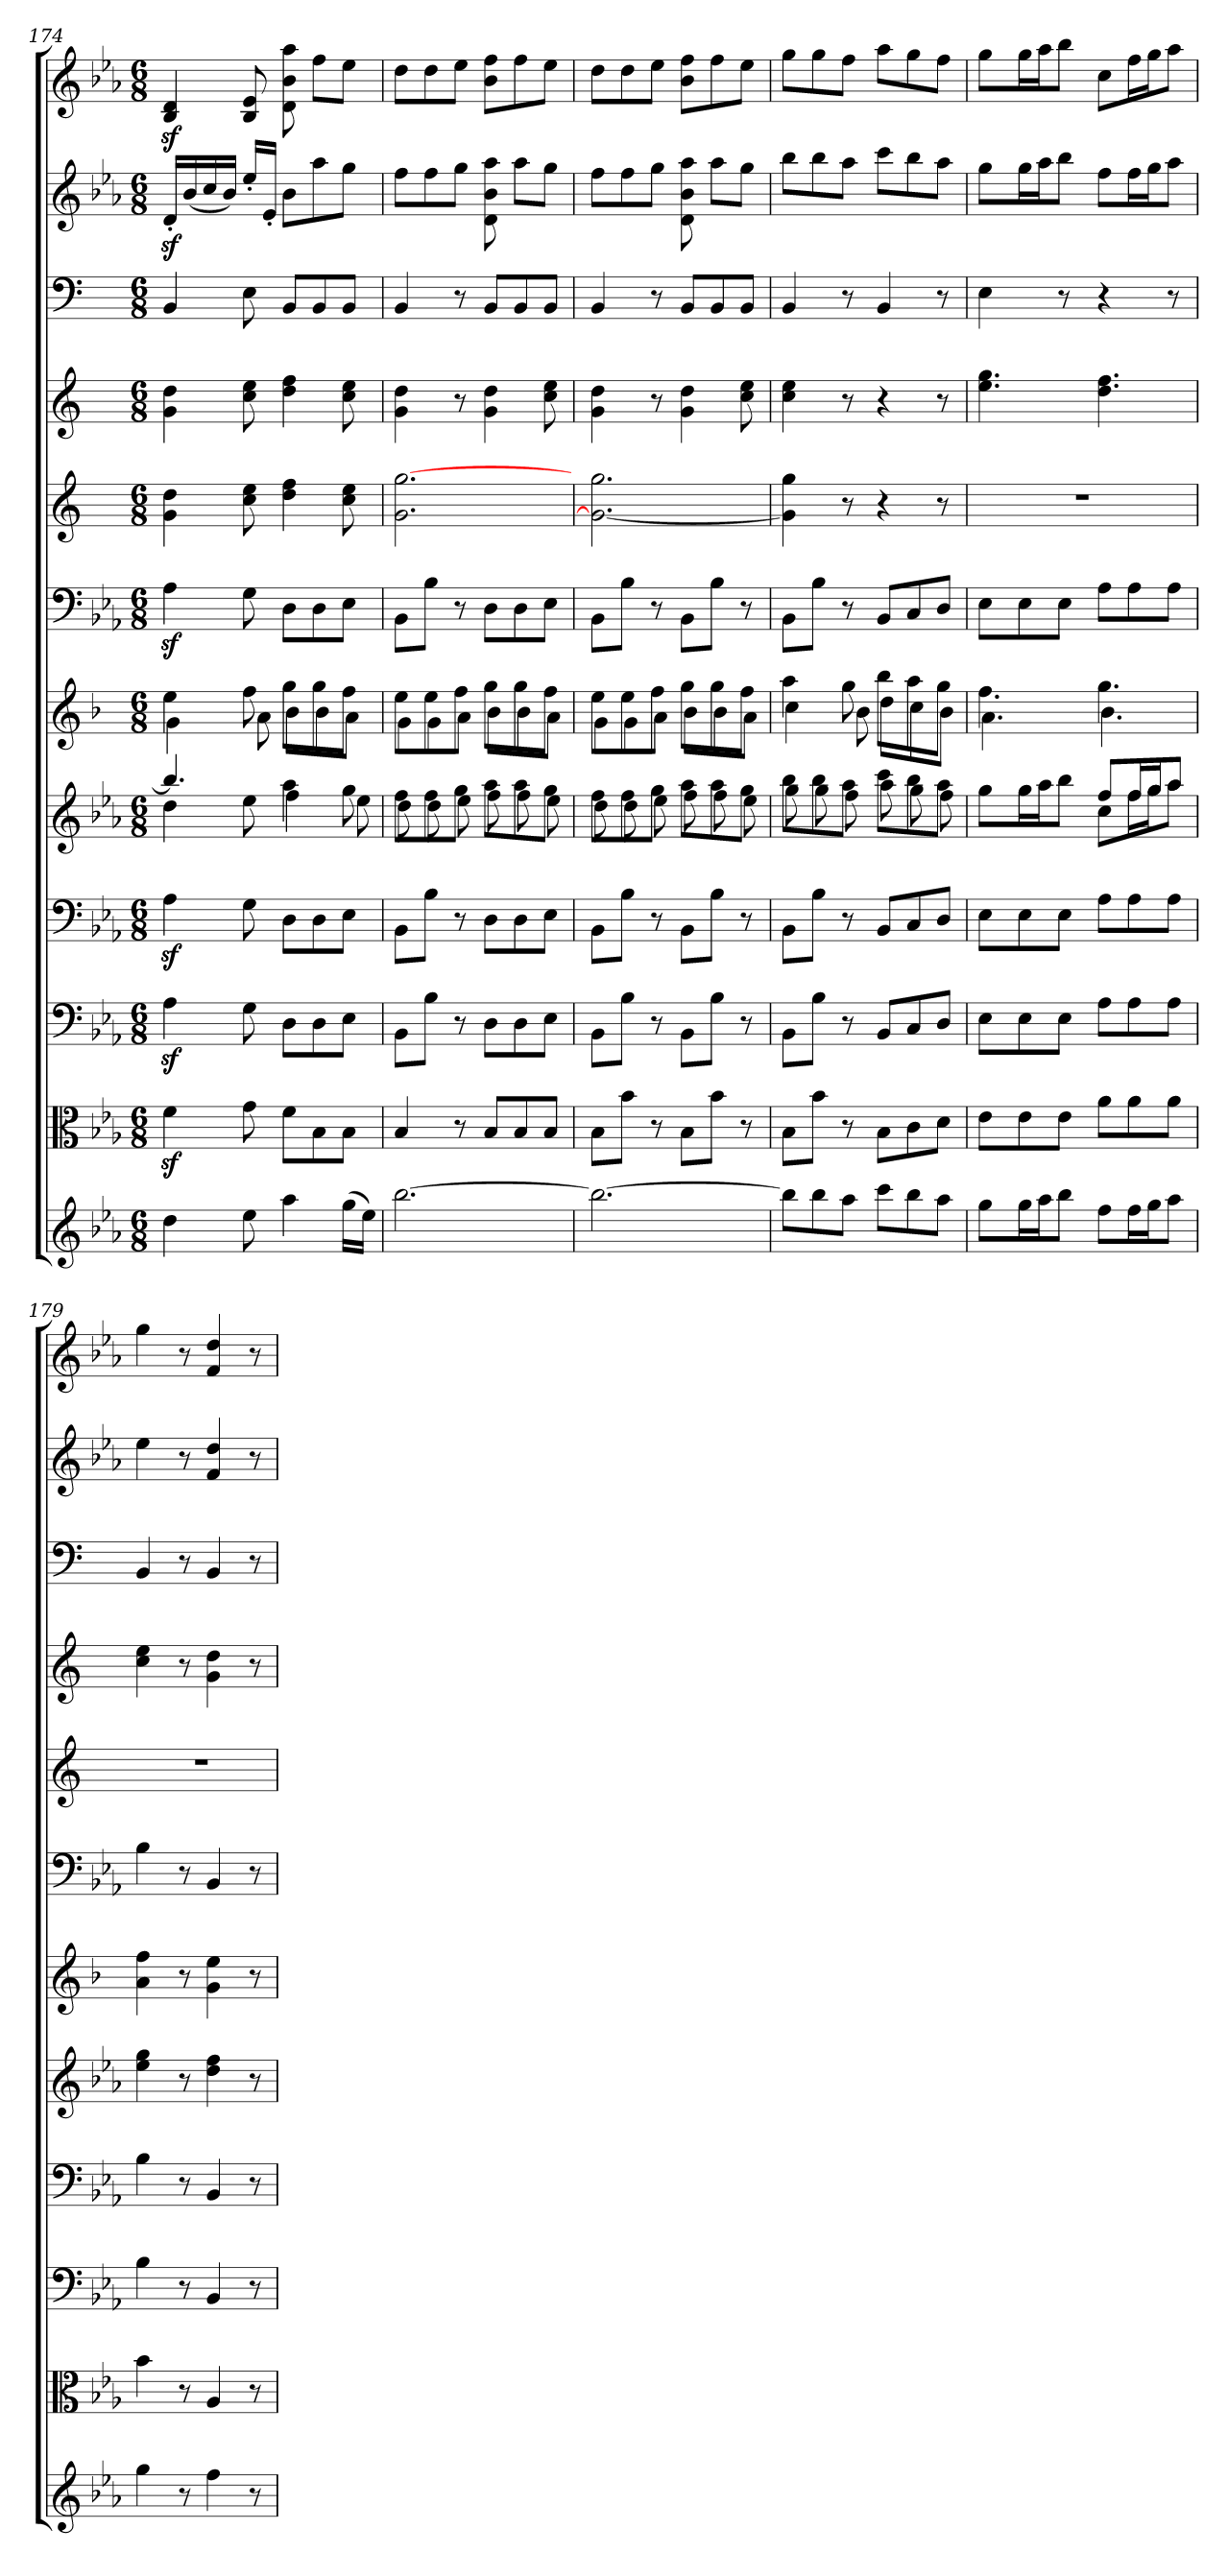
**kern	**kern	**kern	**kern	**kern	**kern	**kern	**kern	**kern	**kern	**kern	**kern
*part12	*part11	*part10	*part9	*part8	*part7	*part6	*part5	*part4	*part3	*part2	*part1
*staff12	*staff11	*staff10	*staff9	*staff8	*staff7	*staff6	*staff5	*staff4	*staff3	*staff2	*staff1
*clefG2	*clefC3	*clefF4	*clefF4	*clefG2	*clefG2	*clefF4	*clefG2	*clefG2	*clefF4	*clefG2	*clefG2
*k[b-e-a-]	*k[b-e-a-]	*k[b-e-a-]	*k[b-e-a-]	*k[b-e-a-]	*k[b-]	*k[b-e-a-]	*k[]	*k[]	*k[]	*k[b-e-a-]	*k[b-e-a-]
*c:	*c:	*c:	*c:	*c:	*	*c:	*	*	*	*c:	*c:
*M6/8	*M6/8	*M6/8	*M6/8	*M6/8	*M6/8	*M6/8	*M6/8	*M6/8	*M6/8	*M6/8	*M6/8
=174	=174	=174	=174	=174	=174	=174	=174	=174	=174	=174	=174
*	*	*	*	*^	*^	*	*	*	*	*	*
4dd\	4fz\	4A-z\	4A-z\	4.bb-/]	4dd\	4ee\	4g\	4A-z\	4g\ 4dd\	4g\ 4dd\	4BB/	16dz'/LL	4B-z/ 4dz/
.	.	.	.	.	.	.	.	.	.	.	.	(16b-/	.
.	.	.	.	.	.	.	.	.	.	.	.	16cc/	.
.	.	.	.	.	.	.	.	.	.	.	.	16b-/JJ)	.
8ee-\	8g\	8G\	8G\	.	8ee-\	8ff\	8a\	8G\	8cc\ 8ee\	8cc\ 8ee\	8E\	16ee-'/LL	8B-/ 8e-/
.	.	.	.	.	.	.	.	.	.	.	.	16e-'/JJ	.
4aa-\	8f\L	8D\L	8D\L	4aa-\	4ff\	8gg\L	8b-\L	8D\L	4dd\ 4ff\	4dd\ 4ff\	8BB/L	8b-\L	8d\ 8b-\ 8aa-\
.	8B-\	8D\	8D\	.	.	8gg\	8b-\	8D\	.	.	8BB/	8aa-\	8ff\L
(16gg\LL	8B-\J	8E-\J	8E-\J	8gg\	8ee-\	8ff\J	8a\J	8E-\J	8cc\ 8ee\	8cc\ 8ee\	8BB/J	8gg\J	8ee-\J
16ee-\JJ)	.	.	.	.	.	.	.	.	.	.	.	.	.
=175	=175	=175	=175	=175	=175	=175	=175	=175	=175	=175	=175	=175	=175
[2.bb-\	4B-/	8BB-\L	8BB-\L	8ff\L	8dd\	8ee\L	8g\L	8BB-\L	2.g\ [2.gg\	4g\ 4dd\	4BB/	8ff\L	8dd\L
.	.	8B-\J	8B-\J	8ff\	8dd\	8ee\	8g\	8B-\J	.	.	.	8ff\	8dd\
.	8r	8r	8r	8gg\J	8ee-\	8ff\J	8a\J	8r	.	8r	8r	8gg\J	8ee-\J
.	8B-/L	8D\L	8D\L	8aa-\L	8ff\	8gg\L	8b-\L	8D\L	.	4g\ 4dd\	8BB/L	8d\ 8b-\ 8aa-\	8b-\ 8ff\L
.	8B-/	8D\	8D\	8aa-\	8ff\	8gg\	8b-\	8D\	.	.	8BB/	8aa-\L	8ff\
.	8B-/J	8E-\J	8E-\J	8gg\J	8ee-\	8ff\J	8a\J	8E-\J	.	8cc\ 8ee\	8BB/J	8gg\J	8ee-\J
=176	=176	=176	=176	=176	=176	=176	=176	=176	=176	=176	=176	=176	=176
2.bb-\_	8B-\L	8BB-\L	8BB-\L	8ff\L	8dd\	8ee\L	8g\L	8BB-\L	2.g_\ 2.gg\	4g\ 4dd\	4BB/	8ff\L	8dd\L
.	8b-\J	8B-\J	8B-\J	8ff\	8dd\	8ee\	8g\	8B-\J	.	.	.	8ff\	8dd\
.	8r	8r	8r	8gg\J	8ee-\	8ff\J	8a\J	8r	.	8r	8r	8gg\J	8ee-\J
.	8B-\L	8BB-\L	8BB-\L	8aa-\L	8ff\	8gg\L	8b-\L	8BB-\L	.	4g\ 4dd\	8BB/L	8d\ 8b-\ 8aa-\	8b-\ 8ff\L
.	8b-\J	8B-\J	8B-\J	8aa-\	8ff\	8gg\	8b-\	8B-\J	.	.	8BB/	8aa-\L	8ff\
.	8r	8r	8r	8gg\J	8ee-\	8ff\J	8a\J	8r	.	8cc\ 8ee\	8BB/J	8gg\J	8ee-\J
=177	=177	=177	=177	=177	=177	=177	=177	=177	=177	=177	=177	=177	=177
8bb-\L]	8B-\L	8BB-\L	8BB-\L	8bb-\L	8gg\	4aa\	4cc\	8BB-\L	4g]\ 4gg\	4cc\ 4ee\	4BB/	8bb-\L	8gg\L
8bb-\	8b-\J	8B-\J	8B-\J	8bb-\	8gg\	.	.	8B-\J	.	.	.	8bb-\	8gg\
8aa-\J	8r	8r	8r	8aa-\J	8ff\	8gg\	8b-\	8r	8r	8r	8r	8aa-\J	8ff\J
8ccc\L	8B-\L	8BB-/L	8BB-/L	8ccc\L	8aa-\	8bb-\L	8dd\L	8BB-/L	4r	4r	4BB/	8ccc\L	8aa-\L
8bb-\	8c\	8C/	8C/	8bb-\	8gg\	8aa\	8cc\	8C/	.	.	.	8bb-\	8gg\
8aa-\J	8d\J	8D/J	8D/J	8aa-\J	8ff\	8gg\J	8b-\J	8D/J	8r	8r	8r	8aa-\J	8ff\J
=178	=178	=178	=178	=178	=178	=178	=178	=178	=178	=178	=178	=178	=178
8gg\L	8e-\L	8E-\L	8E-\L	8gg\L	16ryy	4.ff\	4.a\	8E-\L	2.r	4.ee\ 4.gg\	4E\	8gg\L	8gg\L
.	.	.	.	.	16ryy	.	.	.	.	.	.	.	.
16gg\L	8e-\	8E-\	8E-\	16gg\L	16ryy	.	.	8E-\	.	.	.	16gg\L	16gg\L
16aa-\J	.	.	.	16aa-\J	16ryy	.	.	.	.	.	.	16aa-\J	16aa-\J
8bb-\J	8e-\J	8E-\J	8E-\J	8bb-\J	16ryy	.	.	8E-\J	.	.	8r	8bb-\J	8bb-\J
.	.	.	.	.	16ryy	.	.	.	.	.	.	.	.
8ff\L	8a-\L	8A-\L	8A-\L	8ff/L	8cc\L	4.gg\	4.b-\	8A-\L	.	4.dd\ 4.ff\	4r	8ff\L	8cc\L
16ff\L	8a-\	8A-\	8A-\	16ff/L	16ff\L	.	.	8A-\	.	.	.	16ff\L	16ff\L
16gg\J	.	.	.	16gg/J	16gg\J	.	.	.	.	.	.	16gg\J	16gg\J
8aa-\J	8a-\J	8A-\J	8A-\J	8aa-/J	8aa-\J	.	.	8A-\J	.	.	8r	8aa-\J	8aa-\J
*	*	*	*	*v	*v	*	*	*	*	*	*	*	*
*	*	*	*	*	*v	*v	*	*	*	*	*	*
=179	=179	=179	=179	=179	=179	=179	=179	=179	=179	=179	=179
4gg\	4b-\	4B-\	4B-\	4ee-\ 4gg\	4a\ 4ff\	4B-\	2.r	4cc\ 4ee\	4BB/	4ee-\	4gg\
8r	8r	8r	8r	8r	8r	8r	.	8r	8r	8r	8r
4ff\	4A-/	4BB-/	4BB-/	4dd\ 4ff\	4g\ 4ee\	4BB-/	.	4g\ 4dd\	4BB/	4f/ 4dd/	4f/ 4dd/
8r	8r	8r	8r	8r	8r	8r	.	8r	8r	8r	8r
=	=	=	=	=	=	=	=	=	=	=	=
*-	*-	*-	*-	*-	*-	*-	*-	*-	*-	*-	*-
